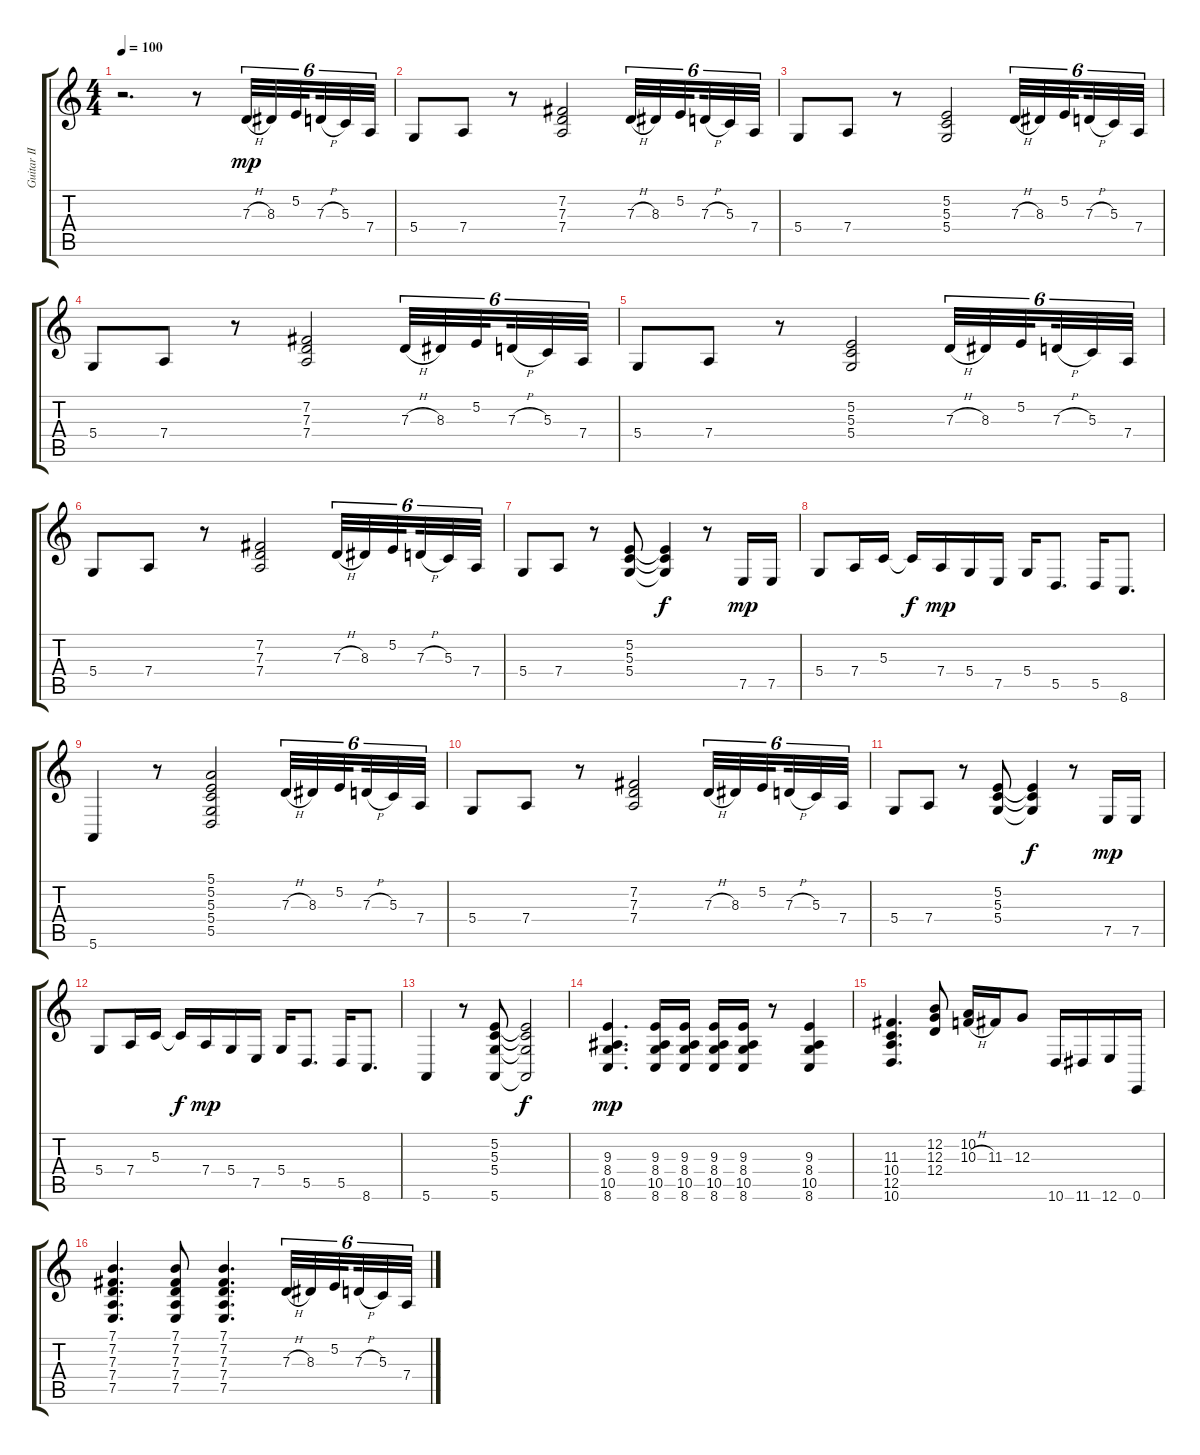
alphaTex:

\track ("Guitar II" "Guitar II") {instrument drawbarorgan}
\staff {score tabs}
\tuning (E4 B3 G3 D3 A2 E2) {hide}
\ts (4 4)
\tempo 100
\clef g2
\ks c
r.2{d dy mp instrument drawbarorgan} r.8 7.3{h}.32{tu (6 4)} 8.3.32{tu (6 4)} 5.2.32{tu (6 4) beam splitsecondary} 7.3{h}.32{tu (6 4)} 5.3.32{tu (6 4)} 7.4.32{tu (6 4)} |
5.4.8 7.4.8 r.8 (7.2 7.3 7.4).2 7.3{h}.32{tu (6 4)} 8.3.32{tu (6 4)} 5.2.32{tu (6 4) beam splitsecondary} 7.3{h}.32{tu (6 4)} 5.3.32{tu (6 4)} 7.4.32{tu (6 4)} |
5.4.8 7.4.8 r.8 (5.2 5.3 5.4).2 7.3{h}.32{tu (6 4)} 8.3.32{tu (6 4)} 5.2.32{tu (6 4) beam splitsecondary} 7.3{h}.32{tu (6 4)} 5.3.32{tu (6 4)} 7.4.32{tu (6 4)} |
5.4.8 7.4.8 r.8 (7.2 7.3 7.4).2 7.3{h}.32{tu (6 4)} 8.3.32{tu (6 4)} 5.2.32{tu (6 4) beam splitsecondary} 7.3{h}.32{tu (6 4)} 5.3.32{tu (6 4)} 7.4.32{tu (6 4)} |
5.4.8 7.4.8 r.8 (5.2 5.3 5.4).2 7.3{h}.32{tu (6 4)} 8.3.32{tu (6 4)} 5.2.32{tu (6 4) beam splitsecondary} 7.3{h}.32{tu (6 4)} 5.3.32{tu (6 4)} 7.4.32{tu (6 4)} |
5.4.8 7.4.8 r.8 (7.2 7.3 7.4).2 7.3{h}.32{tu (6 4)} 8.3.32{tu (6 4)} 5.2.32{tu (6 4) beam splitsecondary} 7.3{h}.32{tu (6 4)} 5.3.32{tu (6 4)} 7.4.32{tu (6 4)} |
5.4.8 7.4.8 r.8 (5.2 5.3 5.4).8 (5.2{t} 5.3{t} 5.4{t}).4{dy f} r.8 7.5.16{dy mp} 7.5.16 |
5.4.8 7.4.16 5.3.16 5.3{t}.16{dy f} 7.4.16{dy mp} 5.4.16 7.5.16 5.4.16 5.5.8{d} 5.5.16 8.6.8{d} |
5.6.4 r.8 (5.1 5.2 5.3 5.4 5.5).2 7.3{h}.32{tu (6 4)} 8.3.32{tu (6 4)} 5.2.32{tu (6 4) beam splitsecondary} 7.3{h}.32{tu (6 4)} 5.3.32{tu (6 4)} 7.4.32{tu (6 4)} |
5.4.8 7.4.8 r.8 (7.2 7.3 7.4).2 7.3{h}.32{tu (6 4)} 8.3.32{tu (6 4)} 5.2.32{tu (6 4) beam splitsecondary} 7.3{h}.32{tu (6 4)} 5.3.32{tu (6 4)} 7.4.32{tu (6 4)} |
5.4.8 7.4.8 r.8 (5.2 5.3 5.4).8 (5.2{t} 5.3{t} 5.4{t}).4{dy f} r.8 7.5.16{dy mp} 7.5.16 |
5.4.8 7.4.16 5.3.16 5.3{t}.16{dy f} 7.4.16{dy mp} 5.4.16 7.5.16 5.4.16 5.5.8{d} 5.5.16 8.6.8{d} |
5.6.4 r.8 (5.2 5.3 5.4 5.6).8 (5.2{t} 5.3{t} 5.4{t} 5.6{t}).2{dy f} |
(9.3 8.4 10.5 8.6).4{d dy mp} (9.3 8.4 10.5 8.6).16 (9.3 8.4 10.5 8.6).16 (9.3 8.4 10.5 8.6).16 (9.3 8.4 10.5 8.6).16 r.8 (9.3 8.4 10.5 8.6).4 |
(11.3 10.4 12.5 10.6).4{d} (12.2 12.3 12.4).8 (10.2 10.3{h}).16 11.3.16 12.3.8 10.6.16 11.6.16 12.6.16 0.6.16 |
(7.1 7.2 7.3 7.4 7.5).4{d} (7.1 7.2 7.3 7.4 7.5).8 (7.1 7.2 7.3 7.4 7.5).4{d} 7.3{h}.32{tu (6 4)} 8.3.32{tu (6 4)} 5.2.32{tu (6 4) beam splitsecondary} 7.3{h}.32{tu (6 4)} 5.3.32{tu (6 4)} 7.4.32{tu (6 4)}
